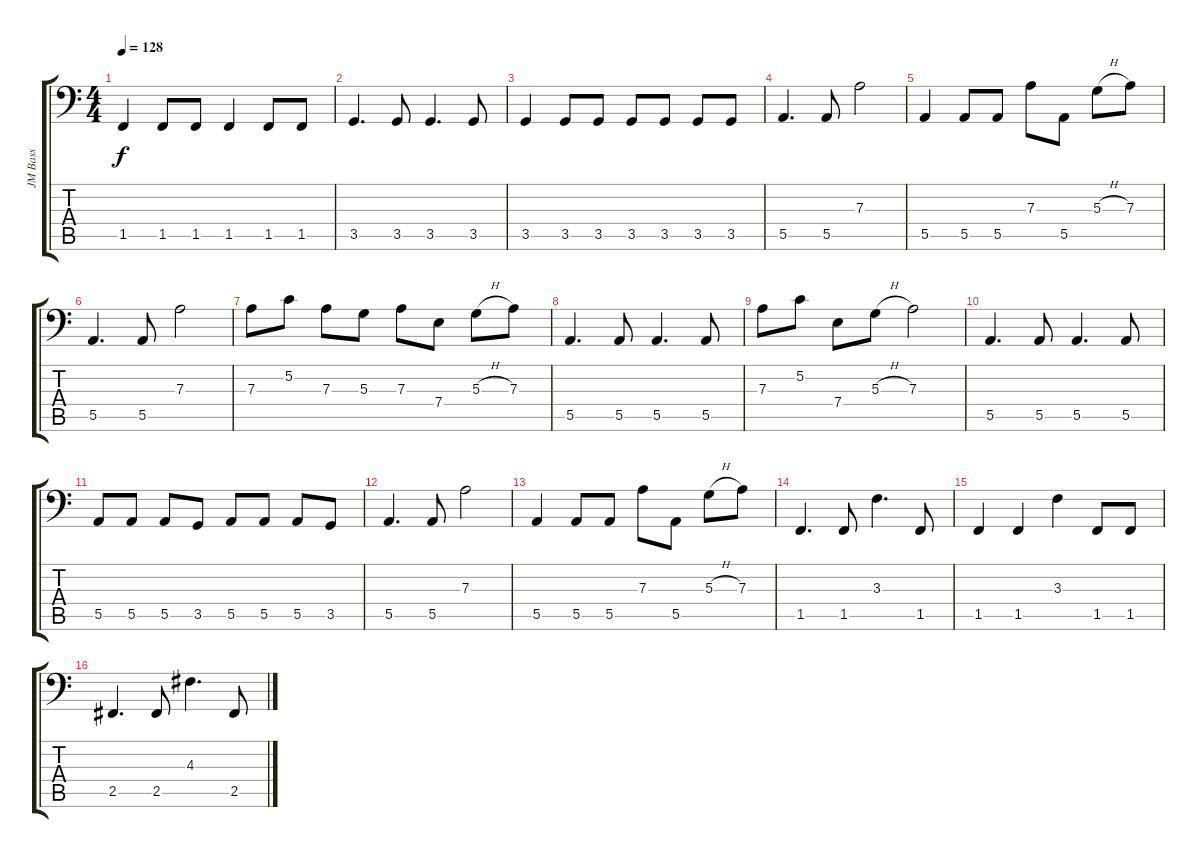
\track ("JM Bass" "JM Bass") {instrument electricbassfinger}
\staff {score tabs}
\tuning (C3 G2 D2 A1 E1 B0) {hide}
\ts (4 4)
\tempo 128
\clef f4
\ks c
1.5.4{dy f} 1.5.8 1.5.8 1.5.4 1.5.8 1.5.8 |
3.5.4{d} 3.5.8 3.5.4{d} 3.5.8 |
3.5.4 3.5.8 3.5.8 3.5.8 3.5.8 3.5.8 3.5.8 |
5.5.4{d} 5.5.8 7.3.2 |
5.5.4 5.5.8 5.5.8 7.3.8 5.5.8 5.3{h}.8 7.3.8 |
5.5.4{d} 5.5.8 7.3.2 |
7.3.8 5.2.8 7.3.8 5.3.8 7.3.8 7.4.8 5.3{h}.8 7.3.8 |
5.5.4{d} 5.5.8 5.5.4{d} 5.5.8 |
7.3.8 5.2.8 7.4.8 5.3{h}.8 7.3.2 |
5.5.4{d} 5.5.8 5.5.4{d} 5.5.8 |
5.5.8 5.5.8 5.5.8 3.5.8 5.5.8 5.5.8 5.5.8 3.5.8 |
5.5.4{d} 5.5.8 7.3.2 |
5.5.4 5.5.8 5.5.8 7.3.8 5.5.8 5.3{h}.8 7.3.8 |
1.5.4{d} 1.5.8 3.3.4{d} 1.5.8 |
1.5.4 1.5.4 3.3.4 1.5.8 1.5.8 |
2.5.4{d} 2.5.8 4.3.4{d} 2.5.8
